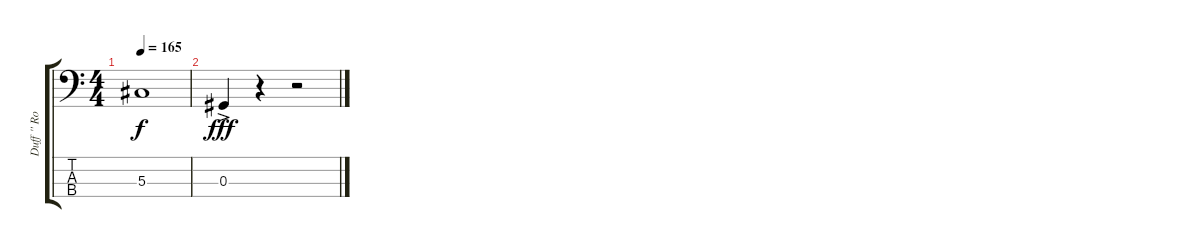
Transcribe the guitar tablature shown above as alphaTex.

\track ("Duff '' Rose '' Mckangan" "Duff '' Ro") {instrument electricbasspick}
\staff {score tabs}
\tuning (Gb2 Db2 Ab1 Eb1) {hide}
\ts (4 4)
\tempo 165
\clef f4
\ks c
5.3{t}.1{dy f} |
0.3{ac}.4{dy fff} r.4 r.2
